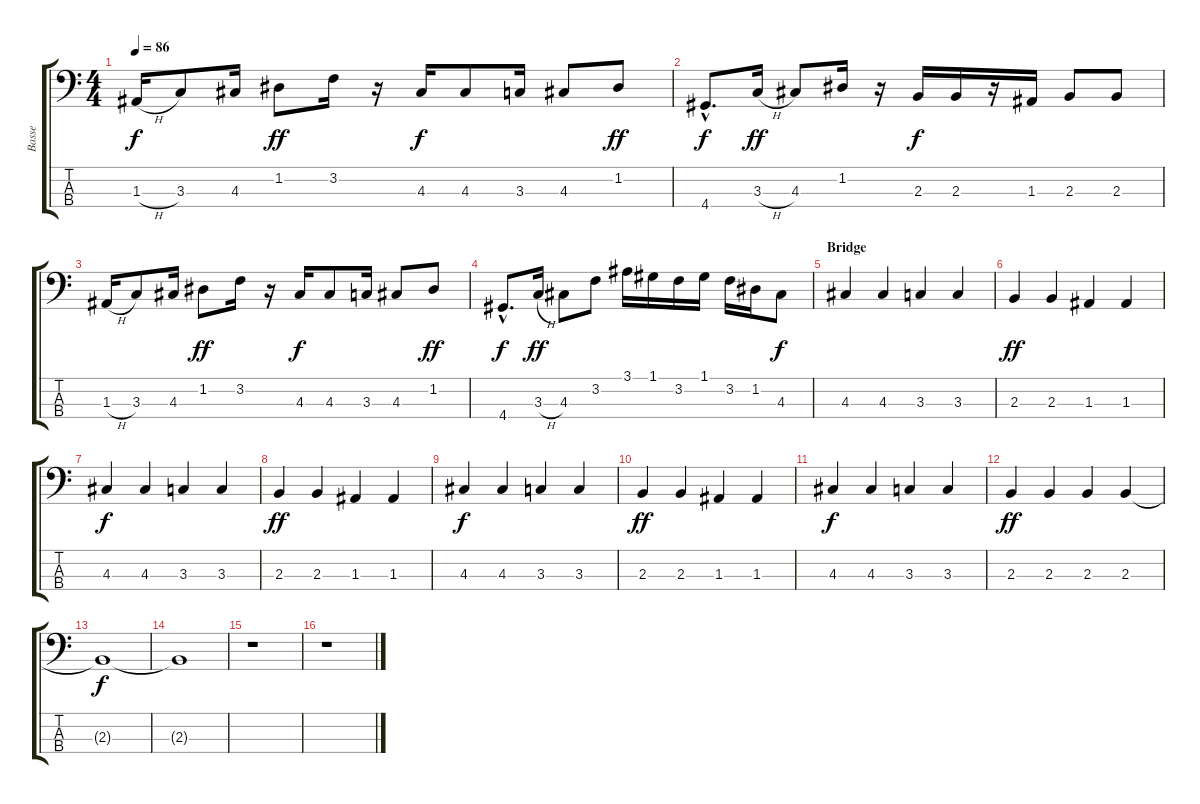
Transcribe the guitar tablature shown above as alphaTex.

\track ("Basse" "Basse") {instrument electricbassfinger}
\staff {score tabs}
\tuning (G2 D2 A1 E1) {hide}
\ts (4 4)
\tempo 86
\clef f4
\ks c
1.3{h}.16{dy f} 3.3.8 4.3.16 1.2.8{dy ff} 3.2.16 r.16 4.3.16{dy f} 4.3.8 3.3.16 4.3.8 1.2.8{dy ff} |
4.4{hac}.8{d dy f} 3.3{h}.16{dy ff} 4.3.8 1.2.16 r.16 2.3.16{dy f} 2.3.16 r.16 1.3.16 2.3.8 2.3.8 |
1.3{h}.16 3.3.8 4.3.16 1.2.8{dy ff} 3.2.16 r.16 4.3.16{dy f} 4.3.8 3.3.16 4.3.8 1.2.8{dy ff} |
4.4{hac}.8{d dy f} 3.3{h}.16{dy ff} 4.3.8 3.2.8 3.1.16 1.1.16 3.2.16 1.1.16 3.2.16 1.2.16 4.3.8{dy f} |
\section ("" "Bridge")
4.3.4 4.3.4 3.3.4 3.3.4 |
2.3.4{dy ff} 2.3.4 1.3.4 1.3.4 |
4.3.4{dy f} 4.3.4 3.3.4 3.3.4 |
2.3.4{dy ff} 2.3.4 1.3.4 1.3.4 |
4.3.4{dy f} 4.3.4 3.3.4 3.3.4 |
2.3.4{dy ff} 2.3.4 1.3.4 1.3.4 |
4.3.4{dy f} 4.3.4 3.3.4 3.3.4 |
2.3.4{dy ff} 2.3.4 2.3.4 2.3.4 |
2.3{t}.1{dy f} |
2.3{t}.1 |
r.1 |
r.1
